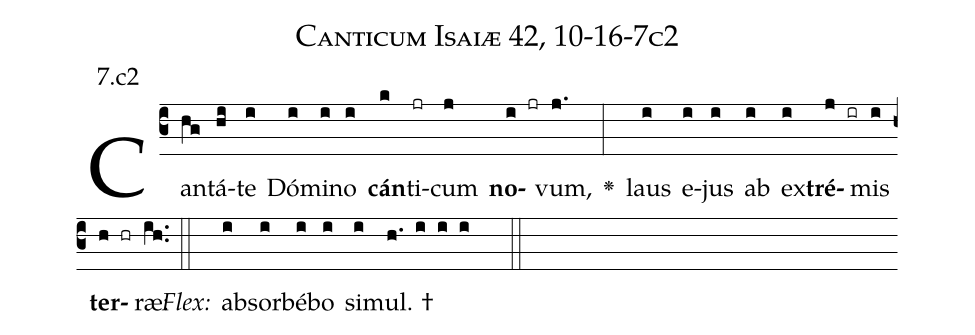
name: Canticum Isaiæ 42, 10-16-7c2;
annotation: 7.c2;
%%
(c3)Can(hg)tá(hi)te(i) Dó(i)mi(i)no(i) <b>cán</b>(k)ti(jr)cum(j) <b>no</b>(i jr)vum,(j.) <v>\greheightstar</v>(:) laus(i) e(i)jus(i) ab(i) ex(i)<b>tré</b>(j ir)mis(i) <b>ter</b>(h hr)ræ:(ih..) (::)
<i>Flex:</i>()  ab(i)sor(i)bé(i)bo(i) si(i)mul. †(h. i i i  ::)

%E(i) u(i) o(j) u(i) a(h) e.(ih..) (::)
